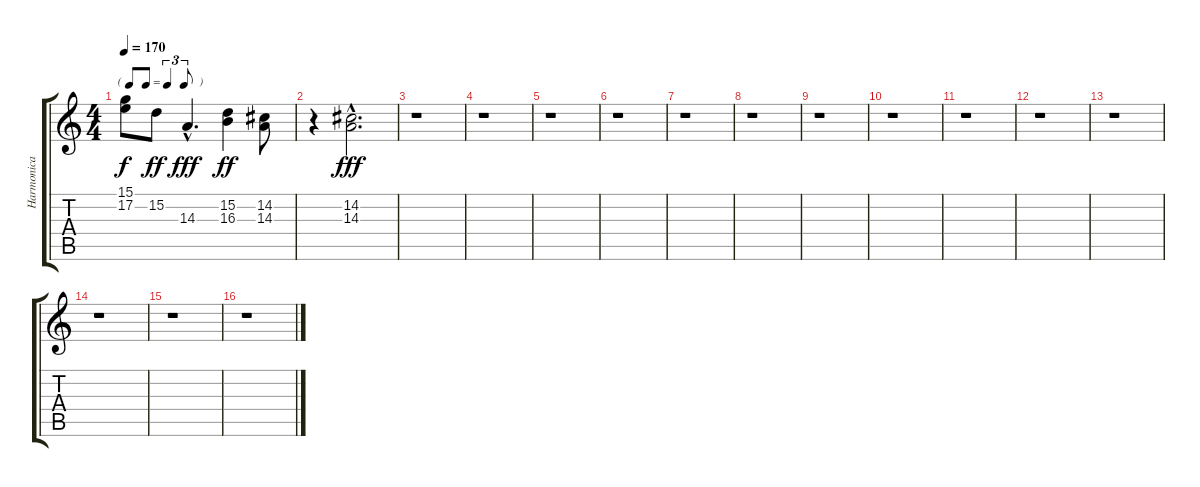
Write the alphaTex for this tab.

\track ("Harmonica" "Harmonica") {instrument harmonica}
\staff {score tabs}
\tuning (E4 B3 G3 D3 A2 E2) {hide}
\ts (4 4)
\tf triplet8th
\tempo 170
\clef g2
\ks c
(15.1{t} 17.2{t}).8{dy f} 15.2.8{dy ff} 14.3{hac}.4{d dy fff} (15.2 16.3).4{dy ff} (14.2 14.3).8 |
r.4 (14.2{hac} 14.3{hac}).2{d dy fff} |
r.1 |
r.1 |
r.1 |
r.1 |
r.1 |
r.1 |
r.1 |
r.1 |
r.1 |
r.1 |
r.1 |
r.1 |
r.1 |
r.1
